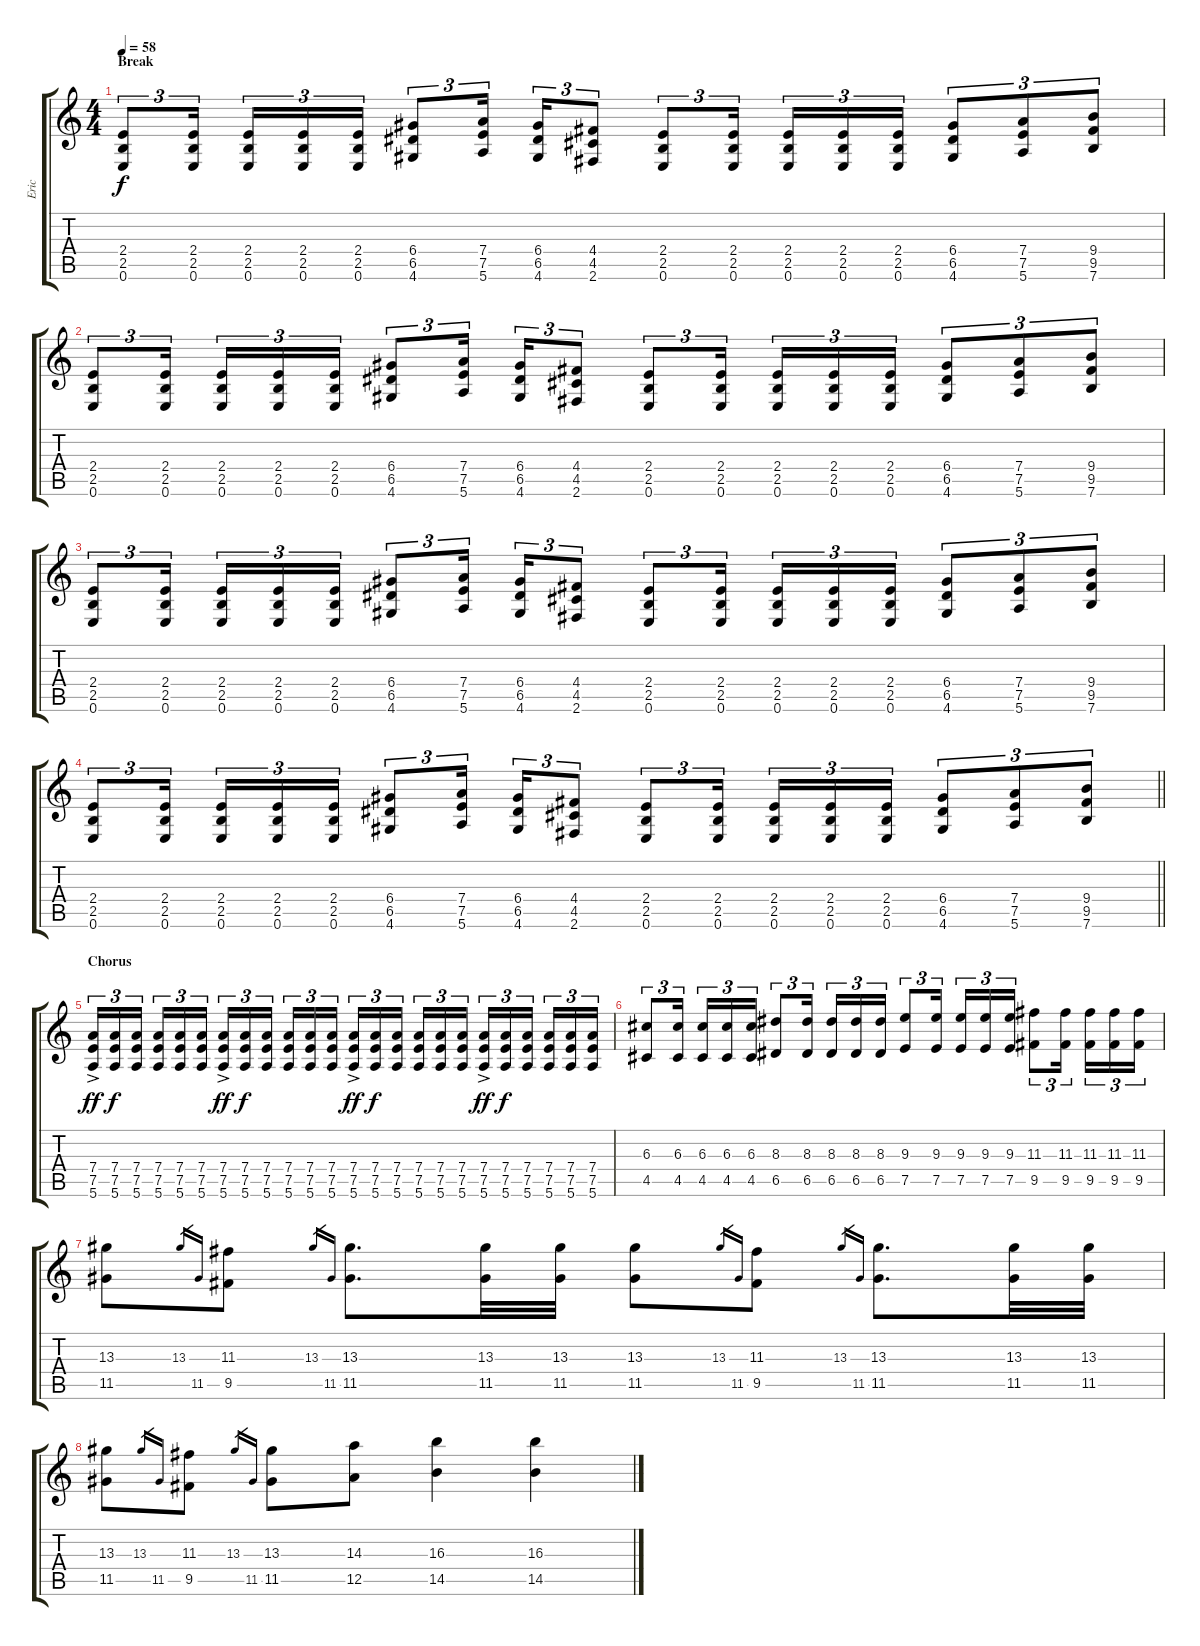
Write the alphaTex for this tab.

\track ("Eric" "Eric") {instrument overdrivenguitar}
\staff {score tabs}
\tuning (E4 B3 G3 D3 A2 E2) {hide}
\ts (4 4)
\section ("" "Break")
\tempo 58
\clef g2
\ks c
(2.4 2.5 0.6).8{tu (3 2) dy f} (2.4 2.5 0.6).16{tu (3 2) beam splitsecondary} (2.4 2.5 0.6).16{tu (3 2)} (2.4 2.5 0.6).16{tu (3 2)} (2.4 2.5 0.6).16{tu (3 2)} (6.4 6.5 4.6).8{tu (3 2)} (7.4 7.5 5.6).16{tu (3 2) beam splitsecondary} (6.4 6.5 4.6).16{tu (3 2)} (4.4 4.5 2.6).8{tu (3 2)} (2.4 2.5 0.6).8{tu (3 2)} (2.4 2.5 0.6).16{tu (3 2) beam splitsecondary} (2.4 2.5 0.6).16{tu (3 2)} (2.4 2.5 0.6).16{tu (3 2)} (2.4 2.5 0.6).16{tu (3 2)} (6.4 6.5 4.6).8{tu (3 2)} (7.4 7.5 5.6).8{tu (3 2)} (9.4 9.5 7.6).8{tu (3 2)} |
(2.4 2.5 0.6).8{tu (3 2)} (2.4 2.5 0.6).16{tu (3 2) beam splitsecondary} (2.4 2.5 0.6).16{tu (3 2)} (2.4 2.5 0.6).16{tu (3 2)} (2.4 2.5 0.6).16{tu (3 2)} (6.4 6.5 4.6).8{tu (3 2)} (7.4 7.5 5.6).16{tu (3 2) beam splitsecondary} (6.4 6.5 4.6).16{tu (3 2)} (4.4 4.5 2.6).8{tu (3 2)} (2.4 2.5 0.6).8{tu (3 2)} (2.4 2.5 0.6).16{tu (3 2) beam splitsecondary} (2.4 2.5 0.6).16{tu (3 2)} (2.4 2.5 0.6).16{tu (3 2)} (2.4 2.5 0.6).16{tu (3 2)} (6.4 6.5 4.6).8{tu (3 2)} (7.4 7.5 5.6).8{tu (3 2)} (9.4 9.5 7.6).8{tu (3 2)} |
(2.4 2.5 0.6).8{tu (3 2)} (2.4 2.5 0.6).16{tu (3 2) beam splitsecondary} (2.4 2.5 0.6).16{tu (3 2)} (2.4 2.5 0.6).16{tu (3 2)} (2.4 2.5 0.6).16{tu (3 2)} (6.4 6.5 4.6).8{tu (3 2)} (7.4 7.5 5.6).16{tu (3 2) beam splitsecondary} (6.4 6.5 4.6).16{tu (3 2)} (4.4 4.5 2.6).8{tu (3 2)} (2.4 2.5 0.6).8{tu (3 2)} (2.4 2.5 0.6).16{tu (3 2) beam splitsecondary} (2.4 2.5 0.6).16{tu (3 2)} (2.4 2.5 0.6).16{tu (3 2)} (2.4 2.5 0.6).16{tu (3 2)} (6.4 6.5 4.6).8{tu (3 2)} (7.4 7.5 5.6).8{tu (3 2)} (9.4 9.5 7.6).8{tu (3 2)} |
\barLineRight lightlight
(2.4 2.5 0.6).8{tu (3 2)} (2.4 2.5 0.6).16{tu (3 2) beam splitsecondary} (2.4 2.5 0.6).16{tu (3 2)} (2.4 2.5 0.6).16{tu (3 2)} (2.4 2.5 0.6).16{tu (3 2)} (6.4 6.5 4.6).8{tu (3 2)} (7.4 7.5 5.6).16{tu (3 2) beam splitsecondary} (6.4 6.5 4.6).16{tu (3 2)} (4.4 4.5 2.6).8{tu (3 2)} (2.4 2.5 0.6).8{tu (3 2)} (2.4 2.5 0.6).16{tu (3 2) beam splitsecondary} (2.4 2.5 0.6).16{tu (3 2)} (2.4 2.5 0.6).16{tu (3 2)} (2.4 2.5 0.6).16{tu (3 2)} (6.4 6.5 4.6).8{tu (3 2)} (7.4 7.5 5.6).8{tu (3 2)} (9.4 9.5 7.6).8{tu (3 2)} |
\section ("" "Chorus")
(7.4{ac} 7.5{ac} 5.6{ac}).16{tu (3 2) dy ff} (7.4 7.5 5.6).16{tu (3 2) dy f} (7.4 7.5 5.6).16{tu (3 2) beam splitsecondary} (7.4 7.5 5.6).16{tu (3 2)} (7.4 7.5 5.6).16{tu (3 2)} (7.4 7.5 5.6).16{tu (3 2)} (7.4{ac} 7.5{ac} 5.6{ac}).16{tu (3 2) dy ff} (7.4 7.5 5.6).16{tu (3 2) dy f} (7.4 7.5 5.6).16{tu (3 2) beam splitsecondary} (7.4 7.5 5.6).16{tu (3 2)} (7.4 7.5 5.6).16{tu (3 2)} (7.4 7.5 5.6).16{tu (3 2)} (7.4{ac} 7.5{ac} 5.6{ac}).16{tu (3 2) dy ff} (7.4 7.5 5.6).16{tu (3 2) dy f} (7.4 7.5 5.6).16{tu (3 2) beam splitsecondary} (7.4 7.5 5.6).16{tu (3 2)} (7.4 7.5 5.6).16{tu (3 2)} (7.4 7.5 5.6).16{tu (3 2)} (7.4{ac} 7.5{ac} 5.6{ac}).16{tu (3 2) dy ff} (7.4 7.5 5.6).16{tu (3 2) dy f} (7.4 7.5 5.6).16{tu (3 2) beam splitsecondary} (7.4 7.5 5.6).16{tu (3 2)} (7.4 7.5 5.6).16{tu (3 2)} (7.4 7.5 5.6).16{tu (3 2)} |
(6.3 4.5).8{tu (3 2)} (6.3 4.5).16{tu (3 2) beam splitsecondary} (6.3 4.5).16{tu (3 2)} (6.3 4.5).16{tu (3 2)} (6.3 4.5).16{tu (3 2)} (8.3 6.5).8{tu (3 2)} (8.3 6.5).16{tu (3 2) beam splitsecondary} (8.3 6.5).16{tu (3 2)} (8.3 6.5).16{tu (3 2)} (8.3 6.5).16{tu (3 2)} (9.3 7.5).8{tu (3 2)} (9.3 7.5).16{tu (3 2) beam splitsecondary} (9.3 7.5).16{tu (3 2)} (9.3 7.5).16{tu (3 2)} (9.3 7.5).16{tu (3 2)} (11.3 9.5).8{tu (3 2)} (11.3 9.5).16{tu (3 2) beam splitsecondary} (11.3 9.5).16{tu (3 2)} (11.3 9.5).16{tu (3 2)} (11.3 9.5).16{tu (3 2)} |
(13.3 11.5).8 13.3.16{gr} 11.5.16{gr} (11.3 9.5).8 13.3.16{gr} 11.5.16{gr} (13.3 11.5).8{d} (13.3 11.5).32 (13.3 11.5).32 (13.3 11.5).8 13.3.16{gr} 11.5.16{gr} (11.3 9.5).8 13.3.16{gr} 11.5.16{gr} (13.3 11.5).8{d} (13.3 11.5).32 (13.3 11.5).32 |
(13.3 11.5).8 13.3.16{gr} 11.5.16{gr} (11.3 9.5).8 13.3.16{gr} 11.5.16{gr} (13.3 11.5).8 (14.3 12.5).8 (16.3 14.5).4 (16.3 14.5).4
